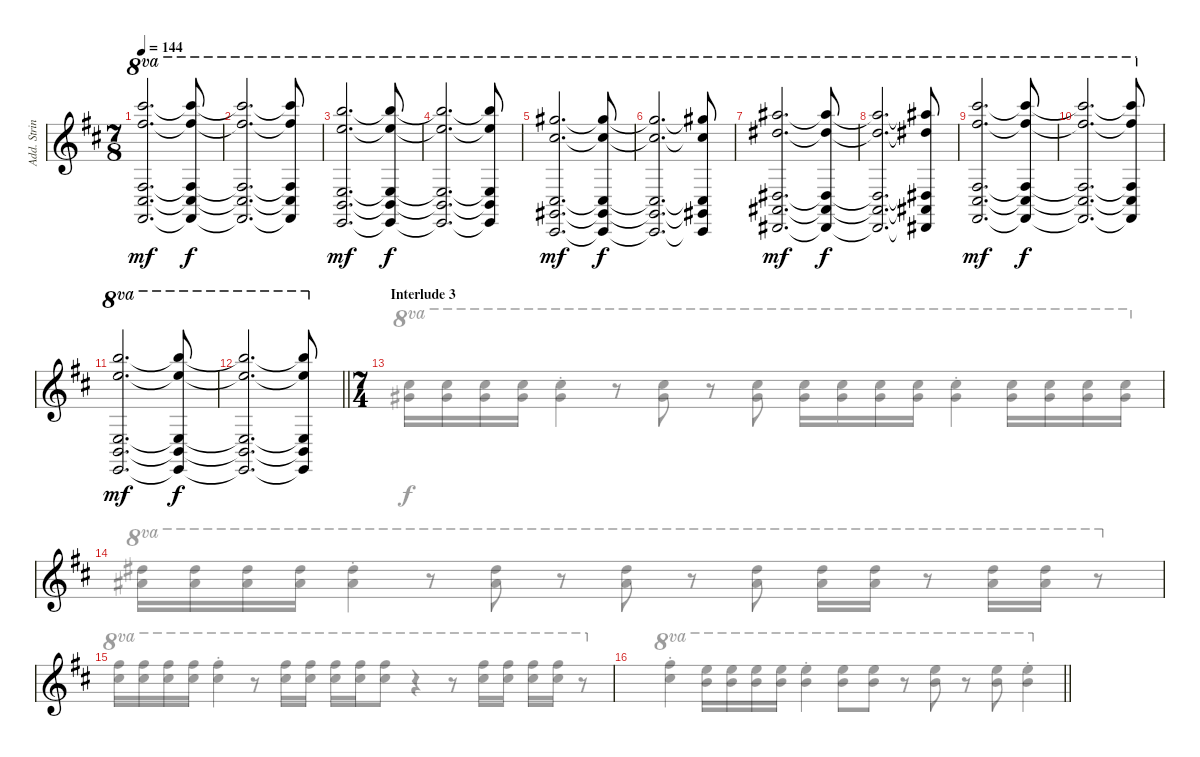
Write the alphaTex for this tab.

\track ("Add. Strings" "Add. Strin") {instrument stringensemble1}
\staff {score}
\tuning (Ab4 Eb4 G3 D3 A2 E2 B1) {hide}
\voice
\ts (7 8)
\tempo 144
\clef g2
\ks bminor
(29.1 27.2 21.5 21.6 19.7).2{d ot 8va dy mf} (29.1{t} 27.2{t} 21.5{t} 21.6{t} 19.7{t}).8{ot 8va dy f} |
(29.1{t} 27.2{t} 21.5{t} 21.6{t} 19.7{t}).2{d ot 8va} (29.1{t} 27.2{t} 21.5{t} 21.6{t} 19.7{t}).8{ot 8va} |
(27.1 25.2 19.5 19.6 17.7).2{d ot 8va dy mf} (27.1{t} 25.2{t} 19.5{t} 19.6{t} 17.7{t}).8{ot 8va dy f} |
(27.1{t} 25.2{t} 19.5{t} 19.6{t} 17.7{t}).2{d ot 8va} (27.1{t} 25.2{t} 19.5{t} 19.6{t} 17.7{t}).8{ot 8va} |
(24.1 22.2 16.5 16.6 14.7).2{d ot 8va dy mf} (24.1{t} 22.2{t} 16.5{t} 16.6{t} 14.7{t}).8{ot 8va dy f} |
(24.1{t} 22.2{t} 16.5{t} 16.6{t} 14.7{t}).2{d ot 8va} (24.1{t} 22.2{t} 16.5{t} 16.6{t} 14.7{t}).8{ot 8va} |
(26.1 24.2 18.5 18.6 16.7).2{d ot 8va dy mf} (26.1{t} 24.2{t} 18.5{t} 18.6{t} 16.7{t}).8{ot 8va dy f} |
(26.1{t} 24.2{t} 18.5{t} 18.6{t} 16.7{t}).2{d ot 8va} (26.1{t} 24.2{t} 18.5{t} 18.6{t} 16.7{t}).8{ot 8va} |
(29.1 27.2 21.5 21.6 19.7).2{d ot 8va dy mf} (29.1{t} 27.2{t} 21.5{t} 21.6{t} 19.7{t}).8{ot 8va dy f} |
(29.1{t} 27.2{t} 21.5{t} 21.6{t} 19.7{t}).2{d ot 8va} (29.1{t} 27.2{t} 21.5{t} 21.6{t} 19.7{t}).8{ot 8va} |
(27.1 25.2 19.5 19.6 17.7).2{d ot 8va dy mf} (27.1{t} 25.2{t} 19.5{t} 19.6{t} 17.7{t}).8{ot 8va dy f} |
\barLineRight lightlight
(27.1{t} 25.2{t} 19.5{t} 19.6{t} 17.7{t}).2{d ot 8va} (27.1{t} 25.2{t} 19.5{t} 19.6{t} 17.7{t}).8{ot 8va} |
\ts (7 4)
\section ("" "Interlude 3")
|
|
|
\barLineRight lightlight
\voice
\clef g2
\ottava regular
\simile none
\ks bminor
|
|
|
|
|
|
|
|
|
|
|
\barLineRight lightlight
|
(22.2 25.3).16{ot 8va} (22.2 25.3).16{ot 8va} (22.2 25.3).16{ot 8va} (22.2 25.3).16{ot 8va} (22.2{st} 25.3{st}).4{ot 8va} r.8{ot 8va} (22.2 25.3).8{ot 8va} r.8{ot 8va} (22.2 25.3).8{ot 8va} (22.2 25.3).16{ot 8va} (22.2 25.3).16{ot 8va} (22.2 25.3).16{ot 8va} (22.2 25.3).16{ot 8va} (22.2{st} 25.3{st}).4{ot 8va} (22.2 25.3).16{ot 8va} (22.2 25.3).16{ot 8va} (22.2 25.3).16{ot 8va} (22.2 25.3).16{ot 8va} |
(24.2 27.3).16{ot 8va} (24.2 27.3).16{ot 8va} (24.2 27.3).16{ot 8va} (24.2 27.3).16{ot 8va} (24.2{st} 27.3{st}).4{ot 8va} r.8{ot 8va} (24.2 27.3).8{ot 8va} r.8{ot 8va} (24.2 27.3).8{ot 8va} r.8{ot 8va} (24.2 27.3).8{ot 8va} (24.2 27.3).16{ot 8va} (24.2 27.3).16{ot 8va} r.8{ot 8va} (24.2 27.3).16{ot 8va} (24.2 27.3).16{ot 8va} r.8{ot 8va} |
(27.2 30.3).16{ot 8va} (27.2 30.3).16{ot 8va} (27.2 30.3).16{ot 8va} (27.2 30.3).16{ot 8va} (27.2{st} 30.3{st}).4{ot 8va} r.8{ot 8va} (27.2 30.3).16{ot 8va} (27.2 30.3).16{ot 8va} (27.2 30.3).16{ot 8va} (27.2 30.3).16{ot 8va} (27.2 30.3).8{ot 8va} r.4{ot 8va} r.8{ot 8va} (27.2 30.3).16{ot 8va} (27.2 30.3).16{ot 8va} (27.2 30.3).16{ot 8va} (27.2 30.3).16{ot 8va} r.8{ot 8va} |
\barLineRight lightlight
(27.2{st} 30.3{st}).4{ot 8va} (25.2 28.3).16{ot 8va} (25.2 28.3).16{ot 8va} (25.2 28.3).16{ot 8va} (25.2 28.3).16{ot 8va} (25.2{st} 28.3{st}).4{ot 8va} (25.2 28.3).8{ot 8va} (25.2 28.3).8{ot 8va} r.8{ot 8va} (25.2 28.3).8{ot 8va} r.8{ot 8va} (25.2 28.3).8{ot 8va} (25.2{st} 28.3{st}).4{ot 8va}
